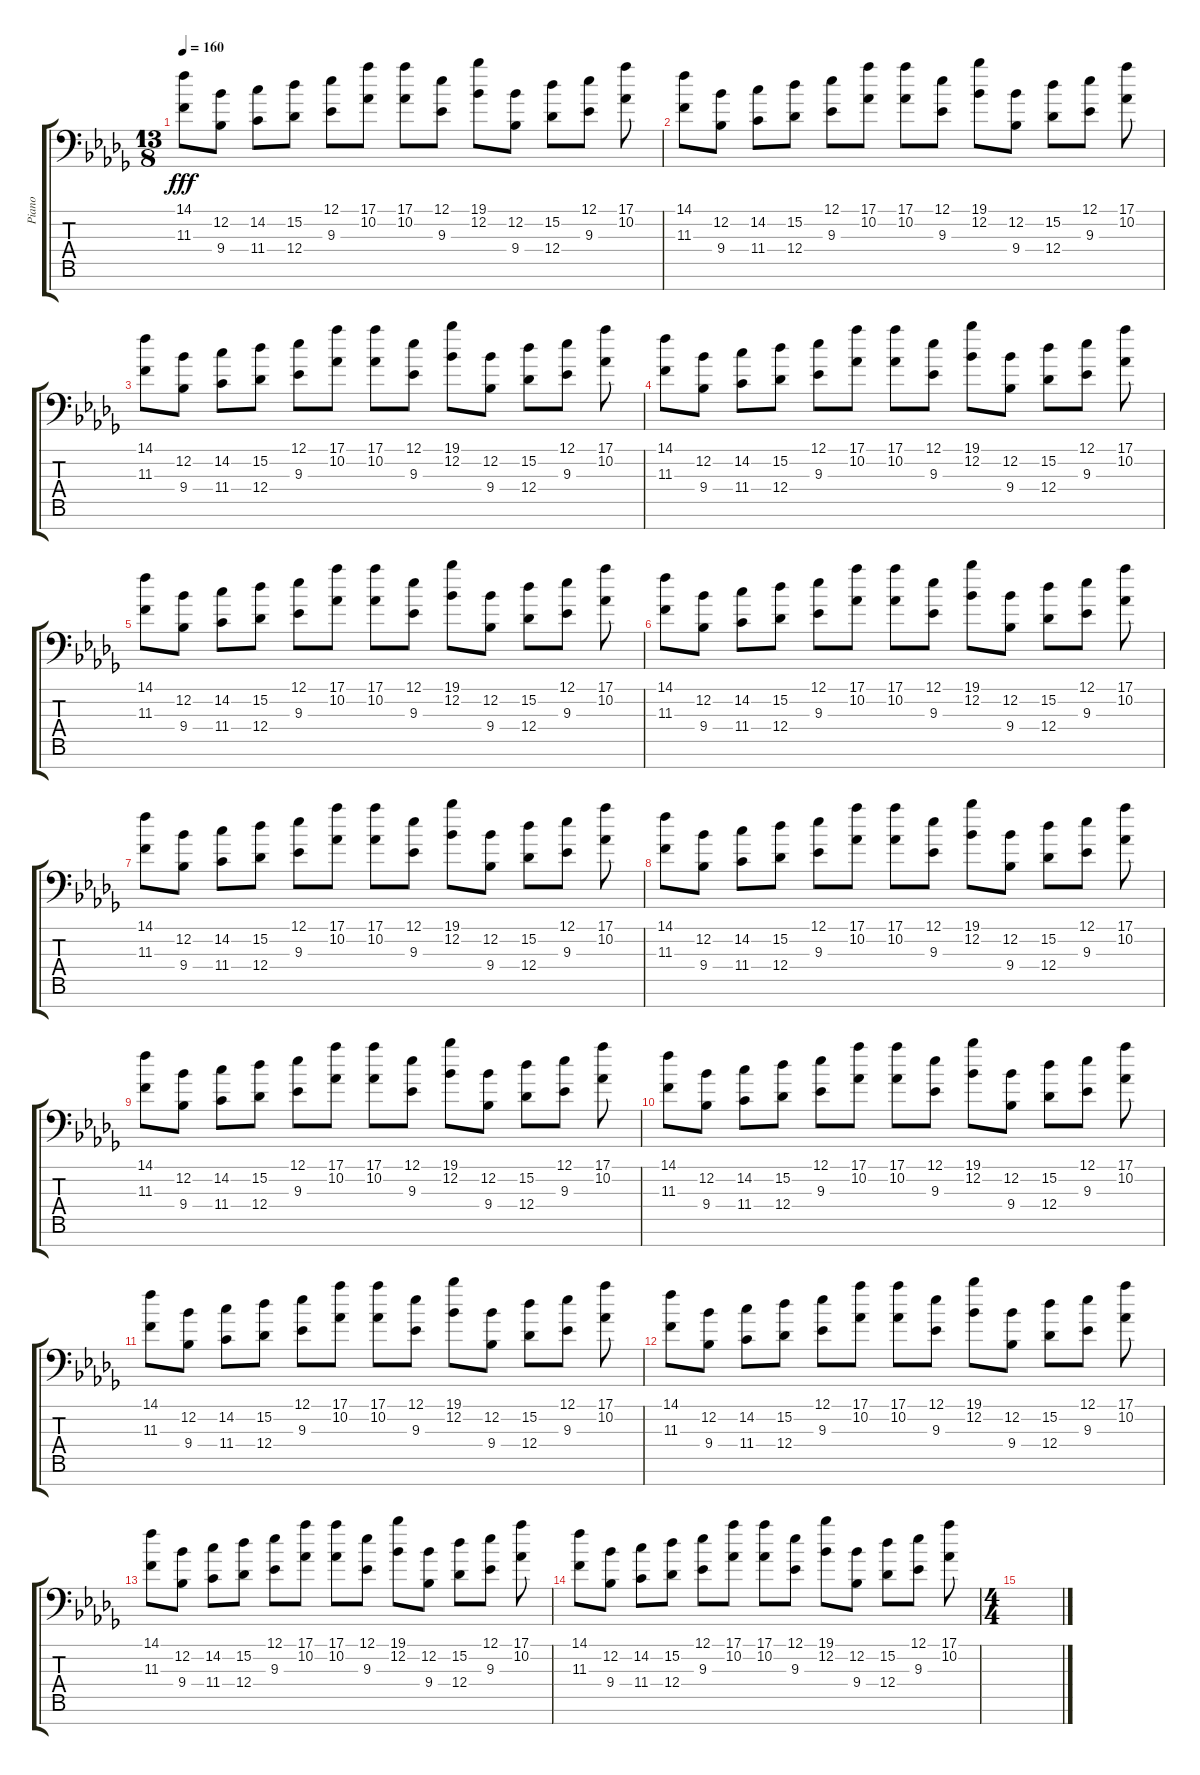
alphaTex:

\track ("Piano" "Piano") {instrument acousticgrandpiano}
\staff {score tabs}
\tuning (Eb4 Bb3 Gb3 Db3 Ab2 Eb2 Ab1) {hide}
\ts (13 8)
\tempo 160
\clef f4
\ks bbminor
(14.1 11.3).8{dy fff} (12.2 9.4).8 (14.2 11.4).8 (15.2 12.4).8 (12.1 9.3).8 (17.1 10.2).8 (17.1 10.2).8 (12.1 9.3).8 (19.1 12.2).8 (12.2 9.4).8 (15.2 12.4).8 (12.1 9.3).8 (17.1 10.2).8 |
(14.1 11.3).8 (12.2 9.4).8 (14.2 11.4).8 (15.2 12.4).8 (12.1 9.3).8 (17.1 10.2).8 (17.1 10.2).8 (12.1 9.3).8 (19.1 12.2).8 (12.2 9.4).8 (15.2 12.4).8 (12.1 9.3).8 (17.1 10.2).8 |
(14.1 11.3).8 (12.2 9.4).8 (14.2 11.4).8 (15.2 12.4).8 (12.1 9.3).8 (17.1 10.2).8 (17.1 10.2).8 (12.1 9.3).8 (19.1 12.2).8 (12.2 9.4).8 (15.2 12.4).8 (12.1 9.3).8 (17.1 10.2).8 |
(14.1 11.3).8 (12.2 9.4).8 (14.2 11.4).8 (15.2 12.4).8 (12.1 9.3).8 (17.1 10.2).8 (17.1 10.2).8 (12.1 9.3).8 (19.1 12.2).8 (12.2 9.4).8 (15.2 12.4).8 (12.1 9.3).8 (17.1 10.2).8 |
(14.1 11.3).8 (12.2 9.4).8 (14.2 11.4).8 (15.2 12.4).8 (12.1 9.3).8 (17.1 10.2).8 (17.1 10.2).8 (12.1 9.3).8 (19.1 12.2).8 (12.2 9.4).8 (15.2 12.4).8 (12.1 9.3).8 (17.1 10.2).8 |
(14.1 11.3).8 (12.2 9.4).8 (14.2 11.4).8 (15.2 12.4).8 (12.1 9.3).8 (17.1 10.2).8 (17.1 10.2).8 (12.1 9.3).8 (19.1 12.2).8 (12.2 9.4).8 (15.2 12.4).8 (12.1 9.3).8 (17.1 10.2).8 |
(14.1 11.3).8 (12.2 9.4).8 (14.2 11.4).8 (15.2 12.4).8 (12.1 9.3).8 (17.1 10.2).8 (17.1 10.2).8 (12.1 9.3).8 (19.1 12.2).8 (12.2 9.4).8 (15.2 12.4).8 (12.1 9.3).8 (17.1 10.2).8 |
(14.1 11.3).8 (12.2 9.4).8 (14.2 11.4).8 (15.2 12.4).8 (12.1 9.3).8 (17.1 10.2).8 (17.1 10.2).8 (12.1 9.3).8 (19.1 12.2).8 (12.2 9.4).8 (15.2 12.4).8 (12.1 9.3).8 (17.1 10.2).8 |
(14.1 11.3).8 (12.2 9.4).8 (14.2 11.4).8 (15.2 12.4).8 (12.1 9.3).8 (17.1 10.2).8 (17.1 10.2).8 (12.1 9.3).8 (19.1 12.2).8 (12.2 9.4).8 (15.2 12.4).8 (12.1 9.3).8 (17.1 10.2).8 |
(14.1 11.3).8 (12.2 9.4).8 (14.2 11.4).8 (15.2 12.4).8 (12.1 9.3).8 (17.1 10.2).8 (17.1 10.2).8 (12.1 9.3).8 (19.1 12.2).8 (12.2 9.4).8 (15.2 12.4).8 (12.1 9.3).8 (17.1 10.2).8 |
(14.1 11.3).8{volume 9} (12.2 9.4).8 (14.2 11.4).8 (15.2 12.4).8 (12.1 9.3).8 (17.1 10.2).8 (17.1 10.2).8 (12.1 9.3).8 (19.1 12.2).8 (12.2 9.4).8 (15.2 12.4).8 (12.1 9.3).8 (17.1 10.2).8 |
(14.1 11.3).8 (12.2 9.4).8 (14.2 11.4).8 (15.2 12.4).8 (12.1 9.3).8 (17.1 10.2).8 (17.1 10.2).8 (12.1 9.3).8 (19.1 12.2).8 (12.2 9.4).8 (15.2 12.4).8 (12.1 9.3).8 (17.1 10.2).8 |
(14.1 11.3).8 (12.2 9.4).8 (14.2 11.4).8 (15.2 12.4).8 (12.1 9.3).8 (17.1 10.2).8 (17.1 10.2).8 (12.1 9.3).8 (19.1 12.2).8 (12.2 9.4).8 (15.2 12.4).8 (12.1 9.3).8 (17.1 10.2).8 |
(14.1 11.3).8 (12.2 9.4).8 (14.2 11.4).8 (15.2 12.4).8 (12.1 9.3).8 (17.1 10.2).8 (17.1 10.2).8 (12.1 9.3).8 (19.1 12.2).8 (12.2 9.4).8 (15.2 12.4).8 (12.1 9.3).8 (17.1 10.2).8 |
\ts (4 4)
